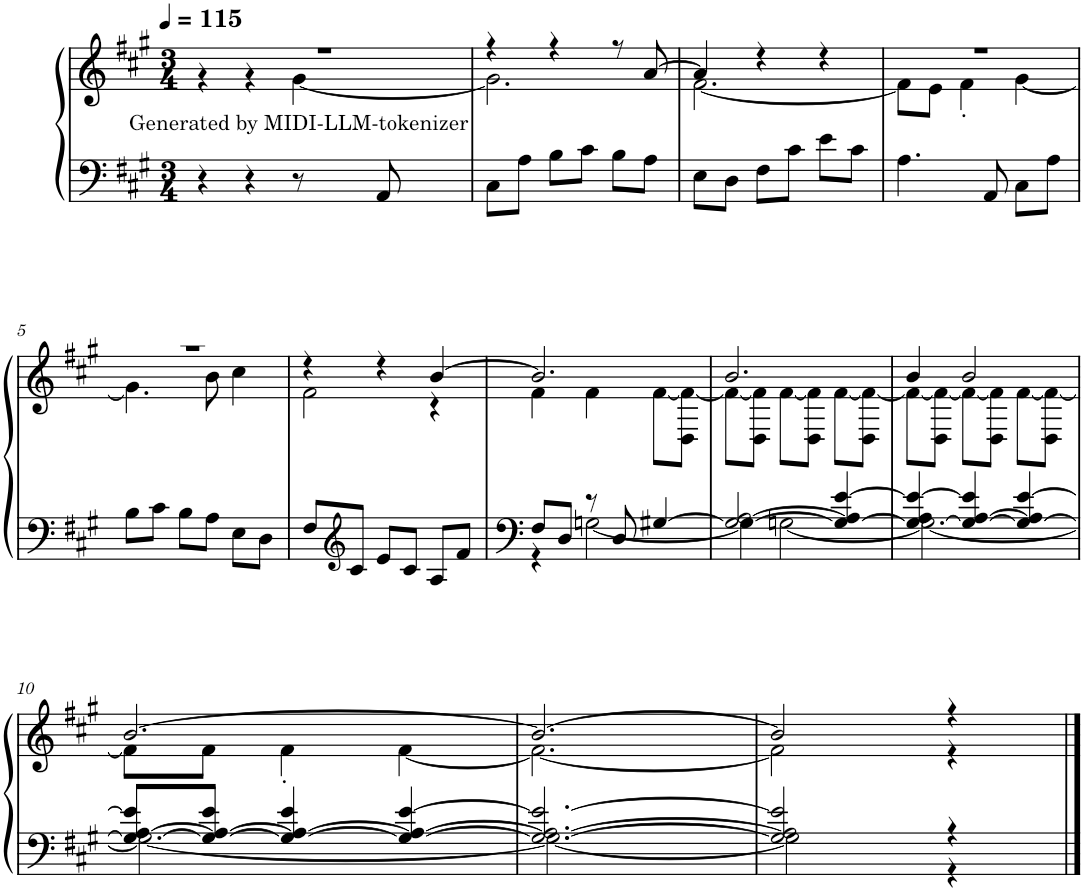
**kern	**kern	**text
*part1	*part1	*part1
*staff2	*staff1	*staff1
*I"Piano	*	*
*I'Pno.	*	*
*clefF4	*clefG2	*
*k[f#c#g#]	*k[f#c#g#]	*
*M3/4	*M3/4	*
*MM115	*MM115	*
=1	=1	=1
*	*^	*
4r	2.r	4r	.
4r	.	4r	.
!	!	!	!LO:LY:b
8r	.	[4g#\	Generated by MIDI-LLM-tokenizer
8AA/	.	.	.
=2	=2	=2	=2
8C#\L	4r	2.g#\]	.
8A\J	.	.	.
8B\L	4r	.	.
8c#\J	.	.	.
8B\L	8r	.	.
8A\J	[8a/	.	.
=3	=3	=3	=3
8E\L	4a/]	[2.f#\	.
8D\J	.	.	.
8F#\L	4r	.	.
8c#\J	.	.	.
8e\L	4r	.	.
8c#\J	.	.	.
=4	=4	=4	=4
4.A\	2.r	8f#\L]	.
.	.	8e\J	.
.	.	4f#'\	.
8AA/	.	.	.
8C#\L	.	[4g#\	.
8A\J	.	.	.
!!LO:LB:g=z	!!
=5	=5	=5	=5
8B\L	2.r	4.g#\]	.
8c#\J	.	.	.
8B\L	.	.	.
8A\J	.	8b\	.
8E\L	.	4cc#\	.
8D\J	.	.	.
=6	=6	=6	=6
8F#/L	4r	2f#\	.
*clefG2	*	*	*
8c#/J	.	.	.
8e/L	4r	.	.
8c#/J	.	.	.
8A/L	[4b/	4r	.
8f#/J	.	.	.
=7	=7	=7	=7
*^	*	*	*
8F#/L	4r	2.b/]	4f#\	.
8D/J	.	.	.	.
8r	[2Gn\	.	4f#\	.
8D/	.	.	.	.
[4G#X/	.	.	[8f#\L	.
.	.	.	8D\ 8f#\_J	.
=8	=8	=8	=8	=8
2G#/_ [2A/	4G\]	2.b/	8f#\L_	.
.	.	.	8D\ 8f#\]J	.
.	[2Gn\	.	[8f#\L	.
.	.	.	8D\ 8f#\]J	.
4G#/_ 4A/] [4e/	.	.	[8f#\L	.
.	.	.	8D\ 8f#\_J	.
=9	=9	=9	=9	=9
4G#/_ 4A/ 4e/_	2.G\_	4b/	8f#\L_	.
.	.	.	8D\ 8f#\_J	.
4G#/_ [4A/ 4e/]	.	2b/	8f#\L_	.
.	.	.	8D\ 8f#\]J	.
4G#/_ 4A/] [4e/	.	.	[8f#\L	.
.	.	.	8D\ 8f#\_J	.
!!LO:LB:g=z	!!
=10	=10	=10	=10	=10
8G#/_ [8A/ 8e/]L	2.G\_	[2.b/	8f#\L]	.
8G#/_ 8A/_ 8e/J	.	.	8f#\J	.
4G#/_ 4A/_ 4e/	.	.	4f#'\	.
4G#/_ 4A/_ [4e/	.	.	[4f#\	.
=11	=11	=11	=11	=11
2.G#/_ 2.A/_ 2.e/_	2.G\_	2.b/_	2.f#\_	.
=12	=12	=12	=12	=12
2G#/] 2A/] 2e/]	2G\]	2b/]	2f#\]	.
4r	4r	4r	4r	.
*v	*v	*	*	*
*	*v	*v	*
==	==	==
*-	*-	*-
